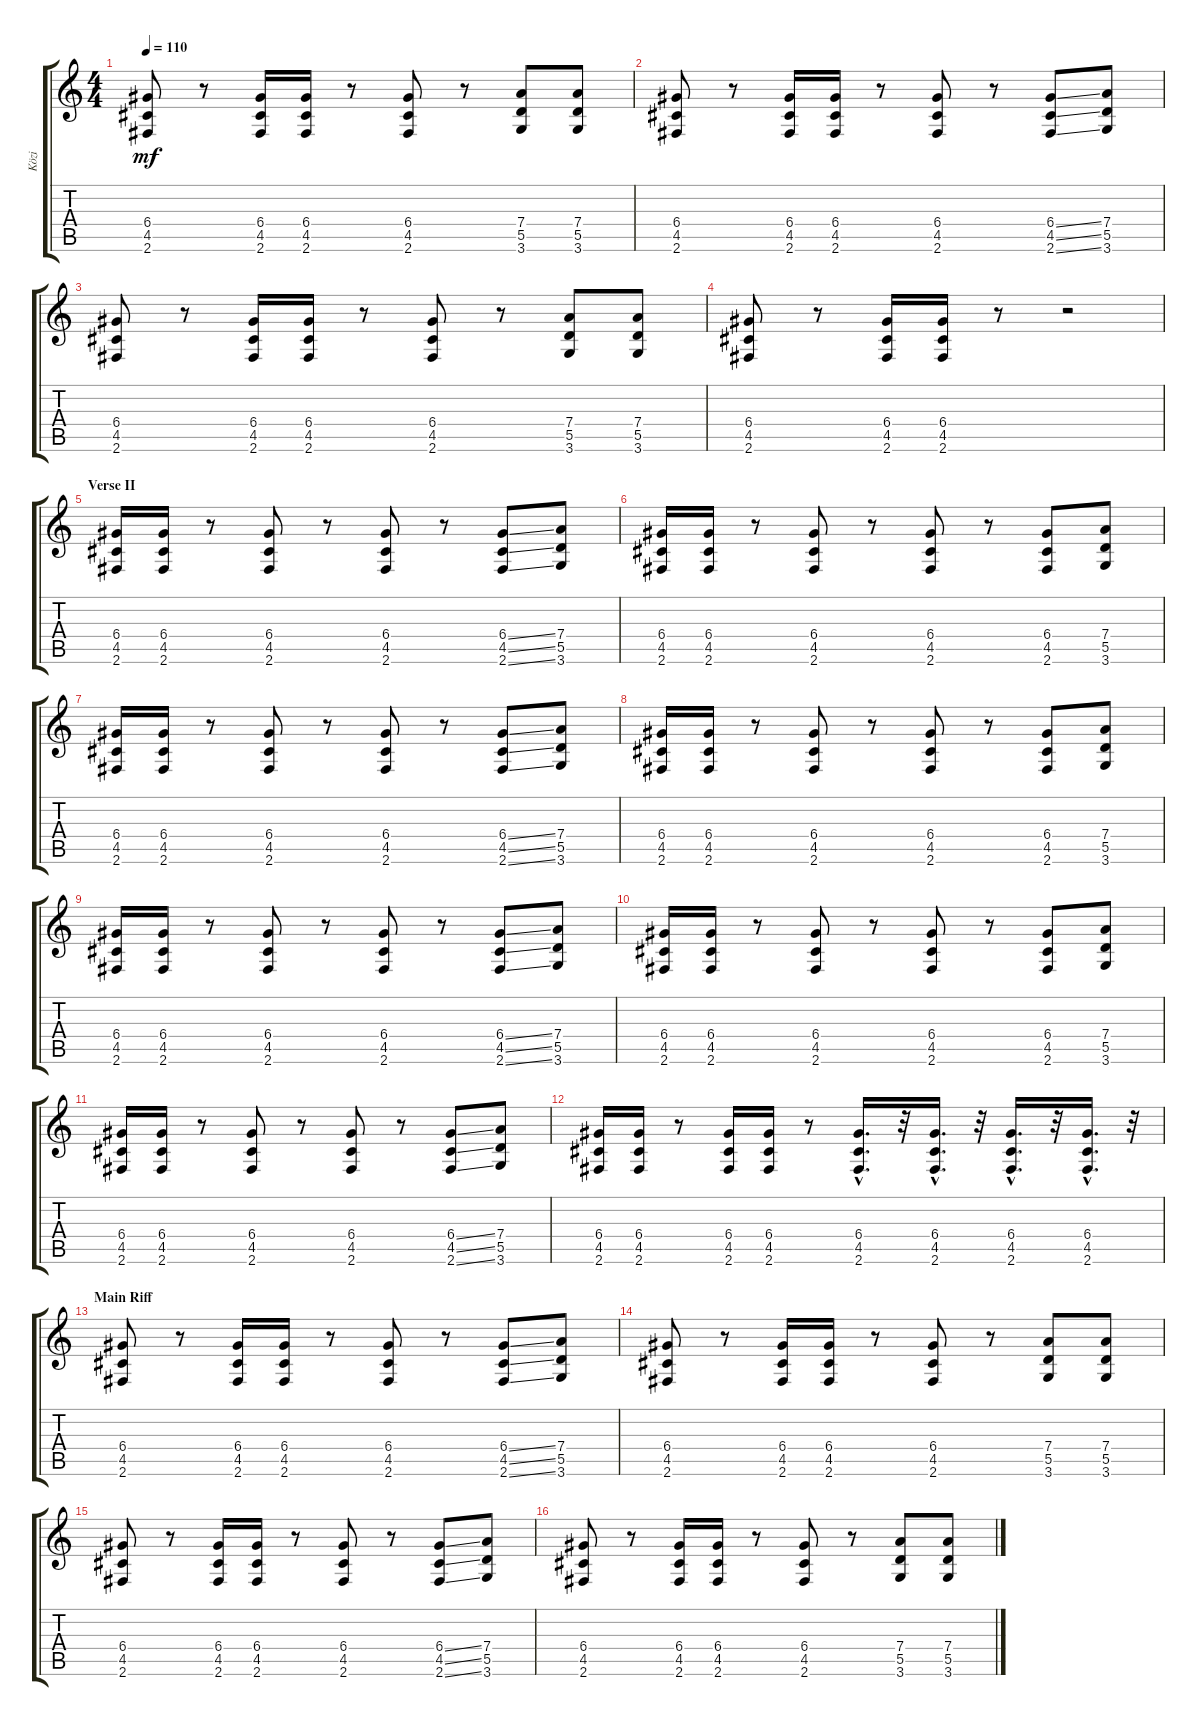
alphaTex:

\track ("Közi" "Közi") {instrument distortionguitar}
\staff {score tabs}
\tuning (E4 B3 G3 D3 A2 E2) {hide}
\ts (4 4)
\tempo 110
\clef g2
\ks c
(6.4 4.5 2.6).8{dy mf} r.8 (6.4 4.5 2.6).16 (6.4 4.5 2.6).16 r.8 (6.4 4.5 2.6).8 r.8 (7.4 5.5 3.6).8 (7.4 5.5 3.6).8 |
(6.4 4.5 2.6).8 r.8 (6.4 4.5 2.6).16 (6.4 4.5 2.6).16 r.8 (6.4 4.5 2.6).8 r.8 (6.4{ss} 4.5{ss} 2.6{ss}).8 (7.4 5.5 3.6).8 |
(6.4 4.5 2.6).8 r.8 (6.4 4.5 2.6).16 (6.4 4.5 2.6).16 r.8 (6.4 4.5 2.6).8 r.8 (7.4 5.5 3.6).8 (7.4 5.5 3.6).8 |
(6.4 4.5 2.6).8 r.8 (6.4 4.5 2.6).16 (6.4 4.5 2.6).16 r.8 r.2 |
\section ("" "Verse II")
(6.4 4.5 2.6).16 (6.4 4.5 2.6).16 r.8 (6.4 4.5 2.6).8 r.8 (6.4 4.5 2.6).8 r.8 (6.4{ss} 4.5{ss} 2.6{ss}).8 (7.4 5.5 3.6).8 |
(6.4 4.5 2.6).16 (6.4 4.5 2.6).16 r.8 (6.4 4.5 2.6).8 r.8 (6.4 4.5 2.6).8 r.8 (6.4 4.5 2.6).8 (7.4 5.5 3.6).8 |
(6.4 4.5 2.6).16 (6.4 4.5 2.6).16 r.8 (6.4 4.5 2.6).8 r.8 (6.4 4.5 2.6).8 r.8 (6.4{ss} 4.5{ss} 2.6{ss}).8 (7.4 5.5 3.6).8 |
(6.4 4.5 2.6).16 (6.4 4.5 2.6).16 r.8 (6.4 4.5 2.6).8 r.8 (6.4 4.5 2.6).8 r.8 (6.4 4.5 2.6).8 (7.4 5.5 3.6).8 |
(6.4 4.5 2.6).16 (6.4 4.5 2.6).16 r.8 (6.4 4.5 2.6).8 r.8 (6.4 4.5 2.6).8 r.8 (6.4{ss} 4.5{ss} 2.6{ss}).8 (7.4 5.5 3.6).8 |
(6.4 4.5 2.6).16 (6.4 4.5 2.6).16 r.8 (6.4 4.5 2.6).8 r.8 (6.4 4.5 2.6).8 r.8 (6.4 4.5 2.6).8 (7.4 5.5 3.6).8 |
(6.4 4.5 2.6).16 (6.4 4.5 2.6).16 r.8 (6.4 4.5 2.6).8 r.8 (6.4 4.5 2.6).8 r.8 (6.4{ss} 4.5{ss} 2.6{ss}).8 (7.4 5.5 3.6).8 |
(6.4 4.5 2.6).16 (6.4 4.5 2.6).16 r.8 (6.4 4.5 2.6).16 (6.4 4.5 2.6).16 r.8 (6.4{hac} 4.5{hac} 2.6{hac}).16{d} r.32 (6.4{hac} 4.5{hac} 2.6{hac}).16{d} r.32 (6.4{hac} 4.5{hac} 2.6{hac}).16{d} r.32 (6.4{hac} 4.5{hac} 2.6{hac}).16{d} r.32 |
\section ("" "Main Riff")
(6.4 4.5 2.6).8 r.8 (6.4 4.5 2.6).16 (6.4 4.5 2.6).16 r.8 (6.4 4.5 2.6).8 r.8 (6.4{ss} 4.5{ss} 2.6{ss}).8 (7.4 5.5 3.6).8 |
(6.4 4.5 2.6).8 r.8 (6.4 4.5 2.6).16 (6.4 4.5 2.6).16 r.8 (6.4 4.5 2.6).8 r.8 (7.4 5.5 3.6).8 (7.4 5.5 3.6).8 |
(6.4 4.5 2.6).8 r.8 (6.4 4.5 2.6).16 (6.4 4.5 2.6).16 r.8 (6.4 4.5 2.6).8 r.8 (6.4{ss} 4.5{ss} 2.6{ss}).8 (7.4 5.5 3.6).8 |
(6.4 4.5 2.6).8 r.8 (6.4 4.5 2.6).16 (6.4 4.5 2.6).16 r.8 (6.4 4.5 2.6).8 r.8 (7.4 5.5 3.6).8 (7.4 5.5 3.6).8
